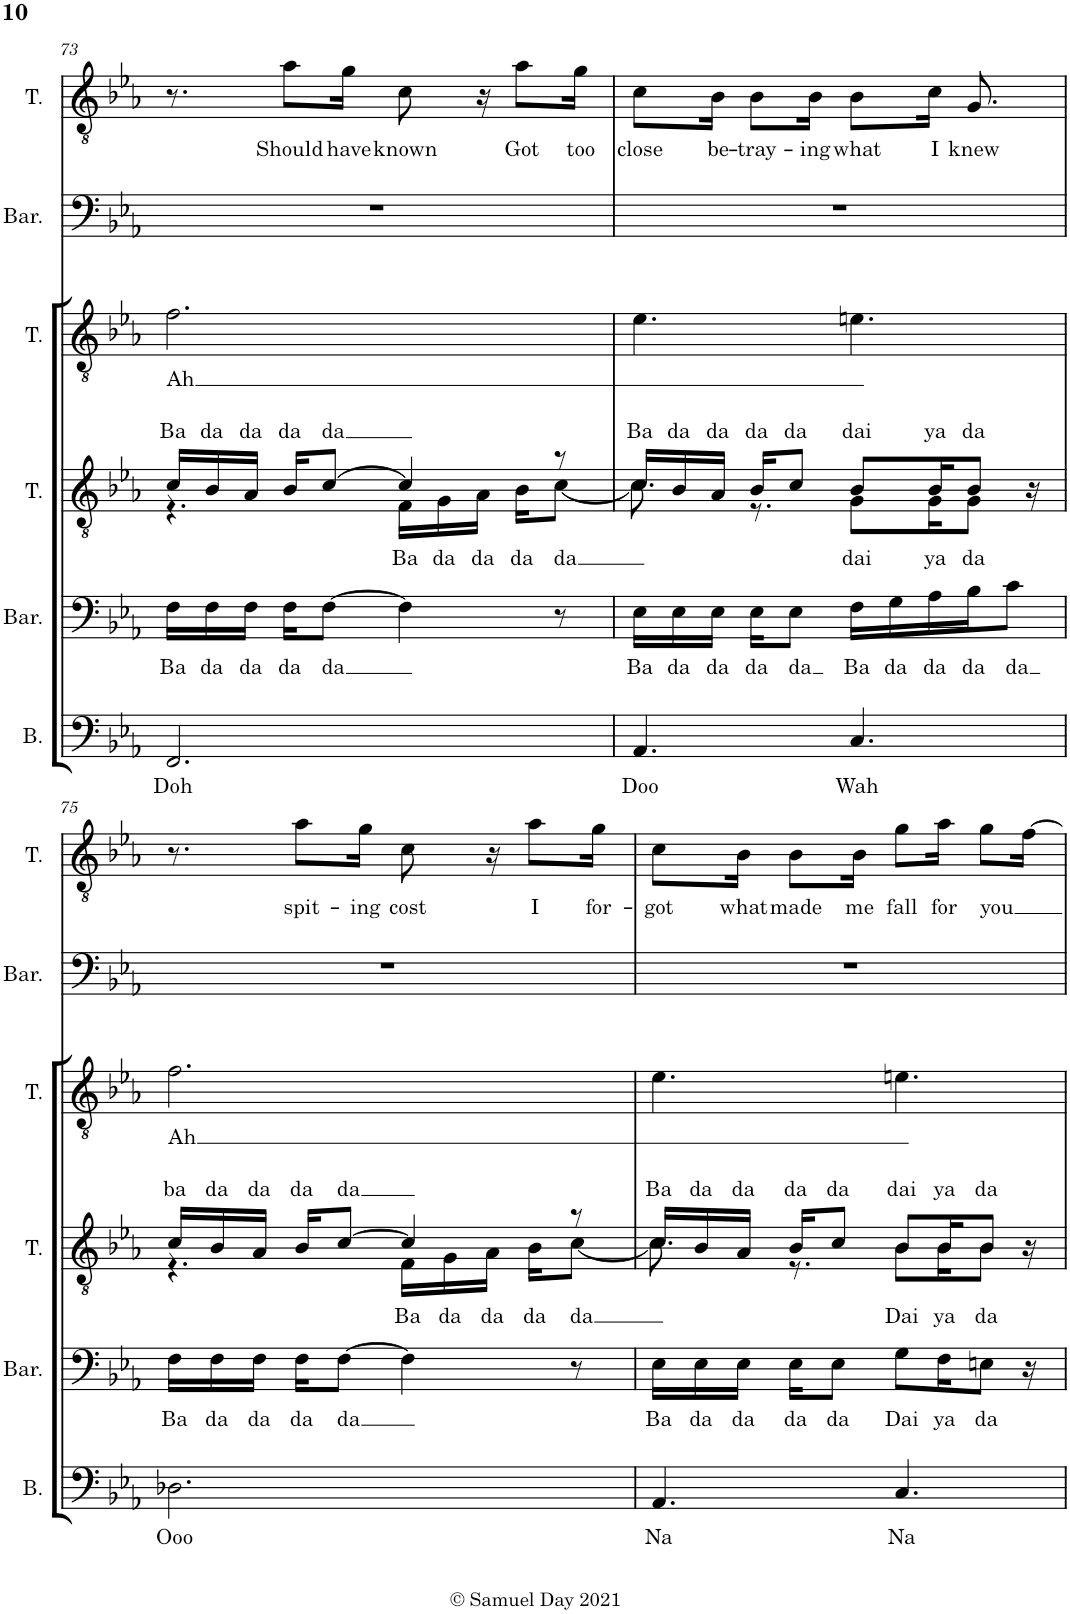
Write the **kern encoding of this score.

**kern	**text	**kern	**text	**kern	**text	**kern	**text	**kern	**kern	**text
*part6	*part6	*part5	*part5	*part4	*part4	*part3	*part3	*part2	*part1	*part1
*staff6	*staff6	*staff5	*staff5	*staff4	*staff4	*staff3	*staff3	*staff2	*staff1	*staff1
*I"Bass	*	*I"Baritone	*	*I"Tenor	*	*I"Tenor	*	*I"Baritone	*I"Tenor	*
*I'B.	*	*I'Bar.	*	*I'T.	*	*I'T.	*	*I'Bar.	*I'T.	*
!!LO:PB:g=z
*clefF4	*	*clefF4	*	*clefGv2	*	*clefGv2	*	*clefF4	*clefGv2	*
*k[b-e-a-]	*	*k[b-e-a-]	*	*k[b-e-a-]	*	*k[b-e-a-]	*	*k[b-e-a-]	*k[b-e-a-]	*
*M6/8	*	*M6/8	*	*M6/8	*	*M6/8	*	*M6/8	*M6/8	*
=73	=73	=73	=73	=73	=73	=73	=73	=73	=73	=73
!	!LO:LY:b	!	!LO:LY:b	!	!LO:LY:a	!	!LO:LY:b	!	!	!
*	*	*	*	*^	*	*	*	*	*	*
2.FF/	Doh	16F\LL	Ba	16c/LL	4.r	Ba	2.f\	Ah	2.r	8.r	.
!	!	!	!LO:LY:b	!	!	!LO:LY:a	!	!	!	!	!
.	.	16F\	da	16B-/	.	da	.	.	.	.	.
!	!	!	!LO:LY:b	!	!	!LO:LY:a	!	!	!	!	!
.	.	16F\JJ	da	16A-/JJ	.	da	.	.	.	.	.
!	!	!	!LO:LY:b	!	!	!LO:LY:a	!	!	!	!	!LO:LY:b
.	.	16F\KL	da	16B-/KL	.	da	.	.	.	8a-\L	Should
!	!	!	!LO:LY:b	!	!	!LO:LY:a	!	!	!	!	!
.	.	[8F\J	da	[8c/J	.	da	.	.	.	.	.
!	!	!	!	!	!	!	!	!	!	!	!LO:LY:b
.	.	.	.	.	.	.	.	.	.	16g\Jk	have
!	!	!	!	!	!	!LO:LY:b	!	!	!	!	!LO:LY:b
.	.	4F\]	.	4c/]	16F\LL	Ba	.	.	.	8c\	known
!	!	!	!	!	!	!LO:LY:b	!	!	!	!	!
.	.	.	.	.	16G\	da	.	.	.	.	.
!	!	!	!	!	!	!LO:LY:b	!	!	!	!	!
.	.	.	.	.	16A-\JJ	da	.	.	.	16r	.
!	!	!	!	!	!	!LO:LY:b	!	!	!	!	!LO:LY:b
.	.	.	.	.	16B-\KL	da	.	.	.	8a-\L	Got
!	!	!	!	!	!	!LO:LY:b	!	!	!	!	!
.	.	8r	.	8r	[8c\J	da	.	.	.	.	.
!	!	!	!	!	!	!	!	!	!	!	!LO:LY:b
.	.	.	.	.	.	.	.	.	.	16g\Jk	too
=74	=74	=74	=74	=74	=74	=74	=74	=74	=74	=74	=74
!	!LO:LY:b	!	!LO:LY:b	!	!	!LO:LY:a	!	!	!	!	!LO:LY:b
4.AA-/	Doo	16E-\LL	Ba	16c/LL	8.c\]	Ba	4.e-\	.	2.r	8c\L	close
!	!	!	!LO:LY:b	!	!	!LO:LY:a	!	!	!	!	!
.	.	16E-\	da	16B-/	.	da	.	.	.	.	.
!	!	!	!LO:LY:b	!	!	!LO:LY:a	!	!	!	!	!LO:LY:b
.	.	16E-\JJ	da	16A-/JJ	.	da	.	.	.	16B-\Jk	be-
!	!	!	!LO:LY:b	!	!	!LO:LY:a	!	!	!	!	!LO:LY:b
.	.	16E-\KL	da	16B-/KL	8.r	da	.	.	.	8B-\L	-tray-
!	!	!	!LO:LY:b	!	!	!LO:LY:a	!	!	!	!	!
.	.	8E-\J	da	8c/J	.	da	.	.	.	.	.
!	!	!	!	!	!	!	!	!	!	!	!LO:LY:b
.	.	.	.	.	.	.	.	.	.	16B-\Jk	-ing
!	!LO:LY:b	!	!LO:LY:b	!	!	!LO:LY:a	!	!	!	!	!
!	!	!	!	!	!	!LO:LY:b	!	!	!	!	!LO:LY:b
4.C/	Wah	16F\LL	Ba	8B-/L	8G\L	dai	4.en\	.	.	8B-\L	what
!	!	!	!LO:LY:b	!	!	!	!	!	!	!	!
.	.	16G\	da	.	.	.	.	.	.	.	.
!	!	!	!LO:LY:b	!	!	!LO:LY:a	!	!	!	!	!
!	!	!	!	!	!	!LO:LY:b	!	!	!	!	!LO:LY:b
.	.	16A-\	da	16B-/K	16G\K	ya	.	.	.	16c\Jk	I
!	!	!	!LO:LY:b	!	!	!LO:LY:a	!	!	!	!	!
!	!	!	!	!	!	!LO:LY:b	!	!	!	!	!LO:LY:b
.	.	16B-\J	da	8B-/J	8G\J	da	.	.	.	8.G/	knew
!	!	!	!LO:LY:b	!	!	!	!	!	!	!	!
.	.	8c\J	da	.	.	.	.	.	.	.	.
.	.	.	.	16r	16ryy	.	.	.	.	.	.
!!LO:LB:g=z
=75	=75	=75	=75	=75	=75	=75	=75	=75	=75	=75	=75
!	!LO:LY:b	!	!LO:LY:b	!	!	!LO:LY:a	!	!LO:LY:b	!	!	!
2.D-X\	Ooo	16F\LL	Ba	16c/LL	4.r	ba	2.f\	Ah	2.r	8.r	.
!	!	!	!LO:LY:b	!	!	!LO:LY:a	!	!	!	!	!
.	.	16F\	da	16B-/	.	da	.	.	.	.	.
!	!	!	!LO:LY:b	!	!	!LO:LY:a	!	!	!	!	!
.	.	16F\JJ	da	16A-/JJ	.	da	.	.	.	.	.
!	!	!	!LO:LY:b	!	!	!LO:LY:a	!	!	!	!	!LO:LY:b
.	.	16F\KL	da	16B-/KL	.	da	.	.	.	8a-\L	spit-
!	!	!	!LO:LY:b	!	!	!LO:LY:a	!	!	!	!	!
.	.	[8F\J	da	[8c/J	.	da	.	.	.	.	.
!	!	!	!	!	!	!	!	!	!	!	!LO:LY:b
.	.	.	.	.	.	.	.	.	.	16g\Jk	-ing
!	!	!	!	!	!	!LO:LY:b	!	!	!	!	!LO:LY:b
.	.	4F\]	.	4c/]	16F\LL	Ba	.	.	.	8c\	cost
!	!	!	!	!	!	!LO:LY:b	!	!	!	!	!
.	.	.	.	.	16G\	da	.	.	.	.	.
!	!	!	!	!	!	!LO:LY:b	!	!	!	!	!
.	.	.	.	.	16A-\JJ	da	.	.	.	16r	.
!	!	!	!	!	!	!LO:LY:b	!	!	!	!	!LO:LY:b
.	.	.	.	.	16B-\KL	da	.	.	.	8a-\L	I
!	!	!	!	!	!	!LO:LY:b	!	!	!	!	!
.	.	8r	.	8r	[8c\J	da	.	.	.	.	.
!	!	!	!	!	!	!	!	!	!	!	!LO:LY:b
.	.	.	.	.	.	.	.	.	.	16g\Jk	for-
=76	=76	=76	=76	=76	=76	=76	=76	=76	=76	=76	=76
!	!LO:LY:b	!	!LO:LY:b	!	!	!LO:LY:a	!	!	!	!	!LO:LY:b
4.AA-/	Na	16E-\LL	Ba	16c/LL	8.c\]	Ba	4.e-\	.	2.r	8c\L	-got
!	!	!	!LO:LY:b	!	!	!LO:LY:a	!	!	!	!	!
.	.	16E-\	da	16B-/	.	da	.	.	.	.	.
!	!	!	!LO:LY:b	!	!	!LO:LY:a	!	!	!	!	!LO:LY:b
.	.	16E-\JJ	da	16A-/JJ	.	da	.	.	.	16B-\Jk	what
!	!	!	!LO:LY:b	!	!	!LO:LY:a	!	!	!	!	!LO:LY:b
.	.	16E-\KL	da	16B-/KL	8.r	da	.	.	.	8B-\L	made
!	!	!	!LO:LY:b	!	!	!LO:LY:a	!	!	!	!	!
.	.	8E-\J	da	8c/J	.	da	.	.	.	.	.
!	!	!	!	!	!	!	!	!	!	!	!LO:LY:b
.	.	.	.	.	.	.	.	.	.	16B-\Jk	me
!	!LO:LY:b	!	!LO:LY:b	!	!	!LO:LY:a	!	!	!	!	!
!	!	!	!	!	!	!LO:LY:b	!	!	!	!	!LO:LY:b
4.C/	Na	8G\L	Dai	8B-/L	8B-\L	Dai	4.en\	.	.	8g\L	fall
!	!	!	!LO:LY:b	!	!	!LO:LY:a	!	!	!	!	!
!	!	!	!	!	!	!LO:LY:b	!	!	!	!	!LO:LY:b
.	.	16F\K	ya	16B-/K	16B-\K	ya	.	.	.	16a-\Jk	for
!	!	!	!LO:LY:b	!	!	!LO:LY:a	!	!	!	!	!
!	!	!	!	!	!	!LO:LY:b	!	!	!	!	!LO:LY:b
.	.	8En\J	da	8B-/J	8B-\J	da	.	.	.	8g\L	you
.	.	16r	.	16r	16ryy	.	.	.	.	[16f\Jk	.
*	*	*	*	*v	*v	*	*	*	*	*	*
=	=	=	=	=	=	=	=	=	=	=
*-	*-	*-	*-	*-	*-	*-	*-	*-	*-	*-
